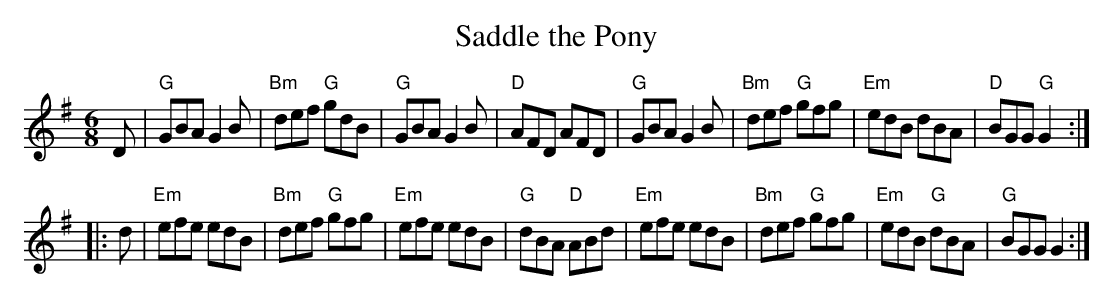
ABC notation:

X:1
T:Saddle the Pony
M:6/8
L:1/8
K:G major
D | "G"GBA G2 B | "Bm"def "G"gdB | "G"GBA G2 B | "D"AFD AFD |\
"G"GBA G2 B | "Bm"def "G"gfg | "Em"edB dBA | "D"BGG "G"G2 :|
|: d | "Em"efe edB | "Bm"def "G"gfg | "Em"efe edB | "G"dBA "D"ABd |\
"Em"efe edB | "Bm"def "G"gfg | "Em"edB "G"dBA | "G"BGG G2 :|
